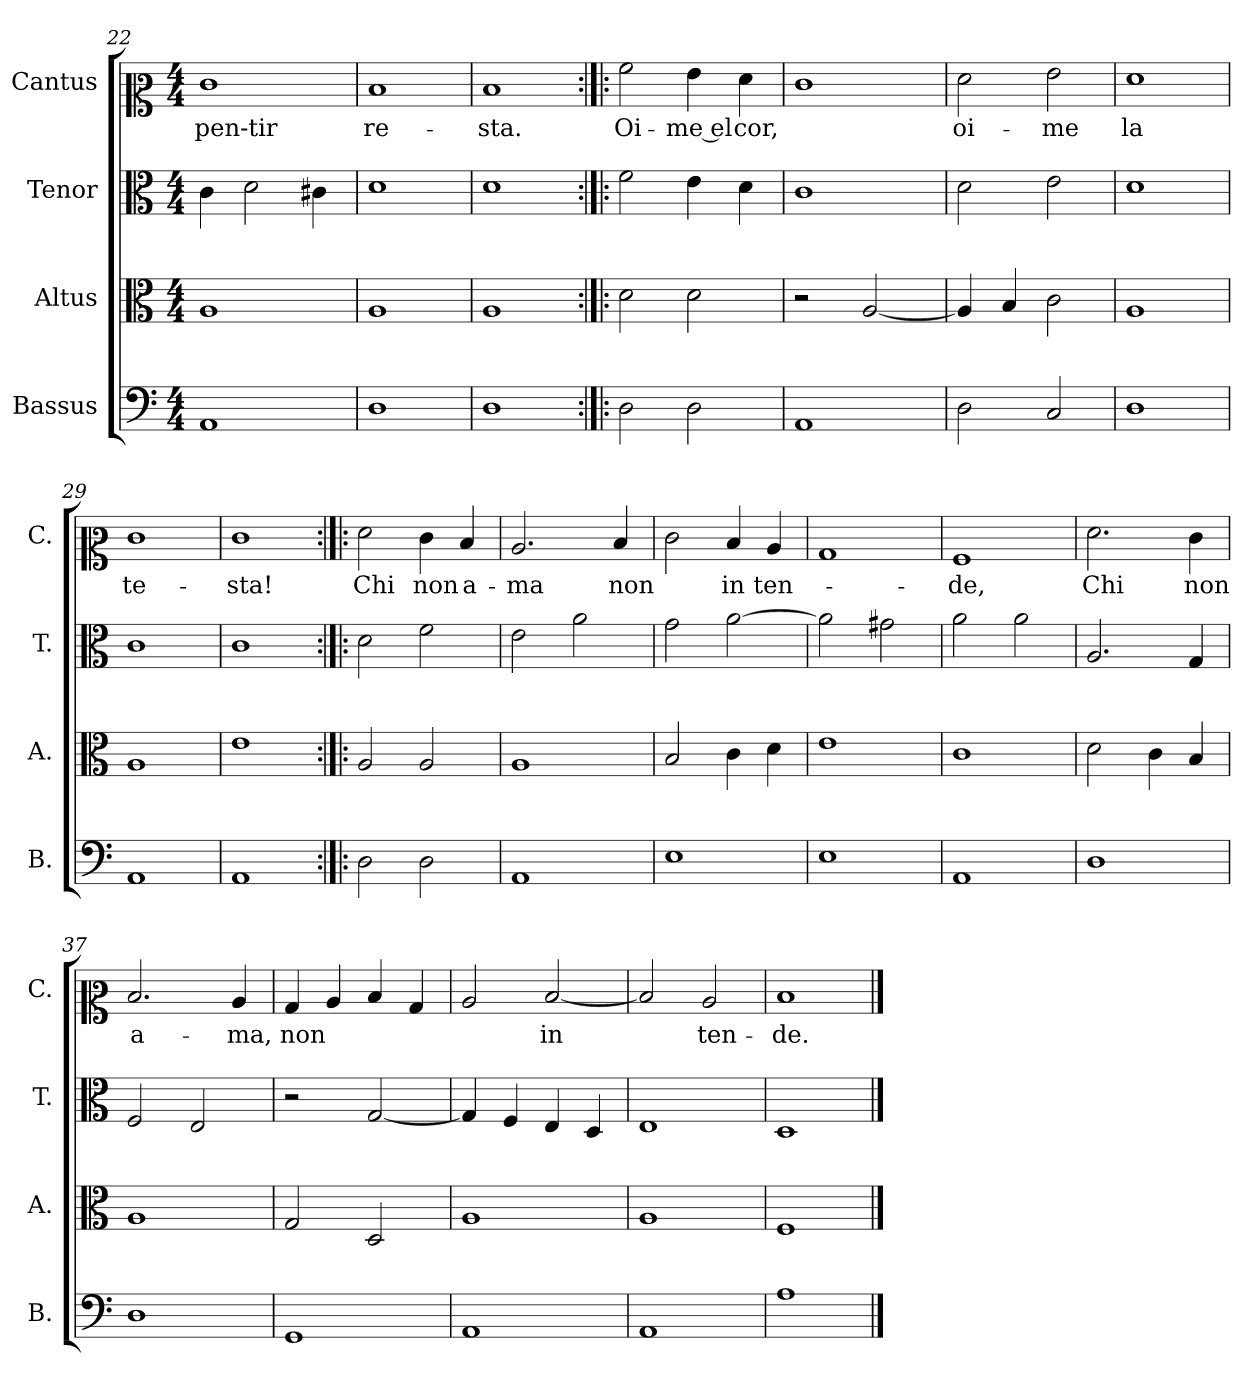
**kern	**kern	**kern	**kern	**text
*part4	*part3	*part2	*part1	*part1
*staff4	*staff3	*staff2	*staff1	*staff1
*I"Bassus	*I"Altus	*I"Tenor	*I"Cantus	*
*I'B.	*I'A.	*I'T.	*I'C.	*
!!LO:LB:g=z
*clefF4	*clefC3	*clefC3	*clefC2	*
*k[]	*k[]	*k[]	*k[]	*
*M4/4	*M4/4	*M4/4	*M4/4	*
=22	=22	=22	=22	=22
!	!	!	!	!LO:LY:b
1AA	1A	4c\	1e	pen-tir
.	.	2d\	.	.
.	.	4c#X\	.	.
=23	=23	=23	=23	=23
!	!	!	!	!LO:LY:b
1D	1A	1d	1d	re-
=24	=24	=24	=24	=24
!	!	!	!	!LO:LY:b
1D	1A	1d	1d	-sta.
=25:|!|:	=25:|!|:	=25:|!|:	=25:|!|:	=25:|!|:
!	!	!	!	!LO:LY:b
2D\	2d\	2f\	2a\	Oi-
!	!	!	!	!LO:LY:b
2D\	2d\	4e\	4g\	-me el
!	!	!	!	!LO:LY:b
.	.	4d\	4f\	cor,
=26	=26	=26	=26	=26
1AA	2r	1c	1e	.
.	[2A/	.	.	.
=27	=27	=27	=27	=27
!	!	!	!	!LO:LY:b
2D\	4A/]	2d\	2f\	oi-
.	4B/	.	.	.
!	!	!	!	!LO:LY:b
2C/	2c\	2e\	2g\	-me
=28	=28	=28	=28	=28
!	!	!	!	!LO:LY:b
1D	1A	1d	1f	la
=29	=29	=29	=29	=29
!	!	!	!	!LO:LY:b
1AA	1A	1c	1e	te-
=30	=30	=30	=30	=30
!	!	!	!	!LO:LY:b
1AA	1e	1c	1e	-sta!
=31:|!|:	=31:|!|:	=31:|!|:	=31:|!|:	=31:|!|:
!	!	!	!	!LO:LY:b
2D\	2A/	2d\	2f\	Chi
!	!	!	!	!LO:LY:b
2D\	2A/	2f\	4e\	non
!	!	!	!	!LO:LY:b
.	.	.	4d/	a-
=32	=32	=32	=32	=32
!	!	!	!	!LO:LY:b
1AA	1A	2e\	2.c/	-ma
.	.	2a\	.	.
!	!	!	!	!LO:LY:b
.	.	.	4d/	non
!!LO:PB:g=z
=33	=33	=33	=33	=33
1E	2B/	2g\	2e\	.
!	!	!	!	!LO:LY:b
.	4c\	[2a\	4d/	in
!	!	!	!	!LO:LY:b
.	4d\	.	4c/	ten-
=34	=34	=34	=34	=34
1E	1e	2a\]	1B	.
.	.	2g#X\	.	.
=35	=35	=35	=35	=35
!	!	!	!	!LO:LY:b
1AA	1c	2a\	1A	-de,
.	.	2a\	.	.
=36	=36	=36	=36	=36
!	!	!	!	!LO:LY:b
1D	2d\	2.A/	2.f\	Chi
.	4c\	.	.	.
!	!	!	!	!LO:LY:b
.	4B/	4G/	4e\	non
=37	=37	=37	=37	=37
!	!	!	!	!LO:LY:b
1D	1A	2F/	2.d/	a-
.	.	2E/	.	.
!	!	!	!	!LO:LY:b
.	.	.	4c/	-ma,
=38	=38	=38	=38	=38
!	!	!	!	!LO:LY:b
1GG	2G/	2r	4B/	non
.	.	.	4c/	.
.	2D/	[2G/	4d/	.
.	.	.	4B/	.
=39	=39	=39	=39	=39
1AA	1A	4G/]	2c/	.
.	.	4F/	.	.
!	!	!	!	!LO:LY:b
.	.	4E/	[2d/	in
.	.	4D/	.	.
=40	=40	=40	=40	=40
1AA	1A	1E	2d/]	.
!	!	!	!	!LO:LY:b
.	.	.	2c/	ten-
=41	=41	=41	=41	=41
!	!	!	!	!LO:LY:b
1A	1F	1D	1d	-de.
==	==	==	==	==
*-	*-	*-	*-	*-
